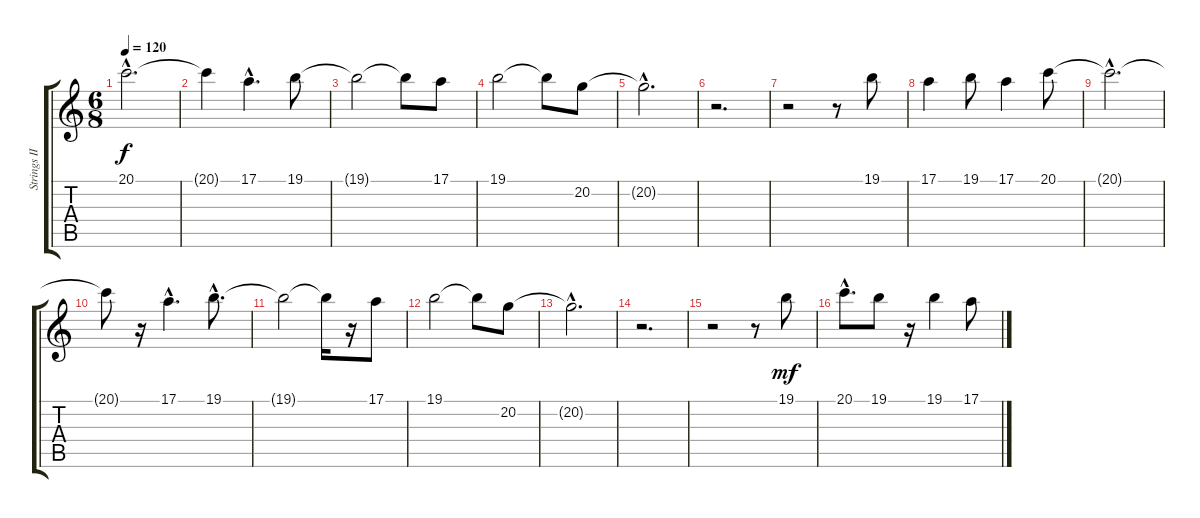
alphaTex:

\track ("Strings II" "Strings II") {instrument synthstrings1}
\staff {score tabs}
\tuning (E4 B3 G3 D3 A2 E2) {hide}
\ts (6 8)
\tempo 120
\clef g2
\ks c
20.1{hac t}.2{d dy f} |
20.1{t}.4 17.1{hac}.4{d} 19.1.8 |
19.1{t}.2 19.1{t}.8 17.1.8 |
19.1.2 19.1{t}.8 20.2.8 |
20.2{hac t}.2{d} |
r.2{d} |
r.2 r.8 19.1.8 |
17.1.4 19.1.8 17.1.4 20.1.8 |
20.1{hac t}.2{d} |
20.1{t}.8 r.16 17.1{hac}.4{d} 19.1{hac}.8{d} |
19.1{t}.2 19.1{t}.16 r.16 17.1.8 |
19.1.2 19.1{t}.8 20.2.8 |
20.2{hac t}.2{d} |
r.2{d} |
r.2 r.8 19.1.8{dy mf} |
20.1{hac}.8{d} 19.1.8 r.16 19.1.4 17.1.8
